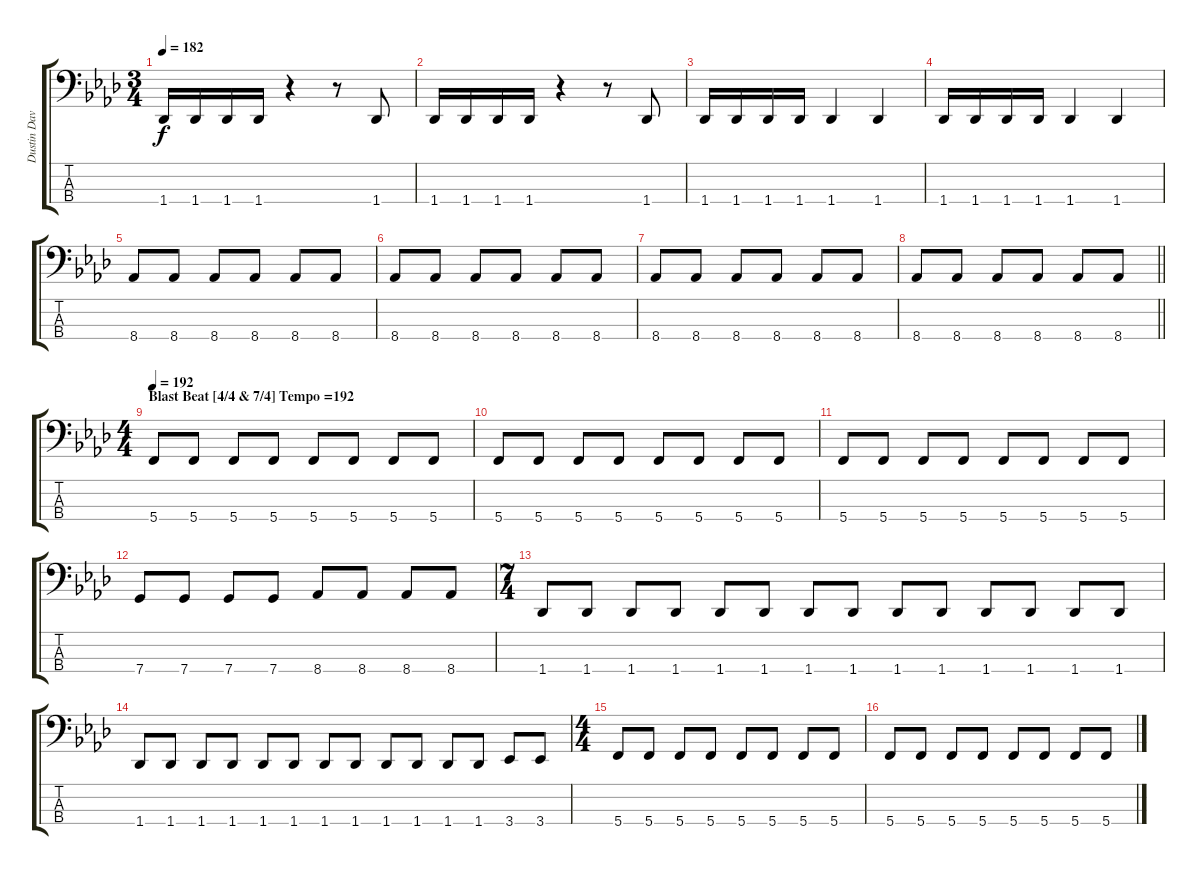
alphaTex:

\track ("Dustin Davidson [Bass]" "Dustin Dav") {instrument electricbasspick}
\staff {score tabs}
\tuning (F2 C2 G1 C1) {hide}
\ts (3 4)
\tempo 182
\clef f4
\ks fminor
1.4.16{dy f} 1.4.16 1.4.16 1.4.16 r.4 r.8 1.4.8 |
1.4.16 1.4.16 1.4.16 1.4.16 r.4 r.8 1.4.8 |
1.4.16 1.4.16 1.4.16 1.4.16 1.4.4 1.4.4 |
1.4.16 1.4.16 1.4.16 1.4.16 1.4.4 1.4.4 |
8.4.8 8.4.8 8.4.8 8.4.8 8.4.8 8.4.8 |
8.4.8 8.4.8 8.4.8 8.4.8 8.4.8 8.4.8 |
8.4.8 8.4.8 8.4.8 8.4.8 8.4.8 8.4.8 |
\barLineRight lightlight
8.4.8 8.4.8 8.4.8 8.4.8 8.4.8 8.4.8 |
\ts (4 4)
\section ("" "Blast Beat [4/4 & 7/4] Tempo =192")
\tempo 192
5.4.8 5.4.8 5.4.8 5.4.8 5.4.8 5.4.8 5.4.8 5.4.8 |
5.4.8 5.4.8 5.4.8 5.4.8 5.4.8 5.4.8 5.4.8 5.4.8 |
5.4.8 5.4.8 5.4.8 5.4.8 5.4.8 5.4.8 5.4.8 5.4.8 |
7.4.8 7.4.8 7.4.8 7.4.8 8.4.8 8.4.8 8.4.8 8.4.8 |
\ts (7 4)
1.4.8 1.4.8 1.4.8 1.4.8 1.4.8 1.4.8 1.4.8 1.4.8 1.4.8 1.4.8 1.4.8 1.4.8 1.4.8 1.4.8 |
1.4.8 1.4.8 1.4.8 1.4.8 1.4.8 1.4.8 1.4.8 1.4.8 1.4.8 1.4.8 1.4.8 1.4.8 3.4.8 3.4.8 |
\ts (4 4)
5.4.8 5.4.8 5.4.8 5.4.8 5.4.8 5.4.8 5.4.8 5.4.8 |
5.4.8 5.4.8 5.4.8 5.4.8 5.4.8 5.4.8 5.4.8 5.4.8
